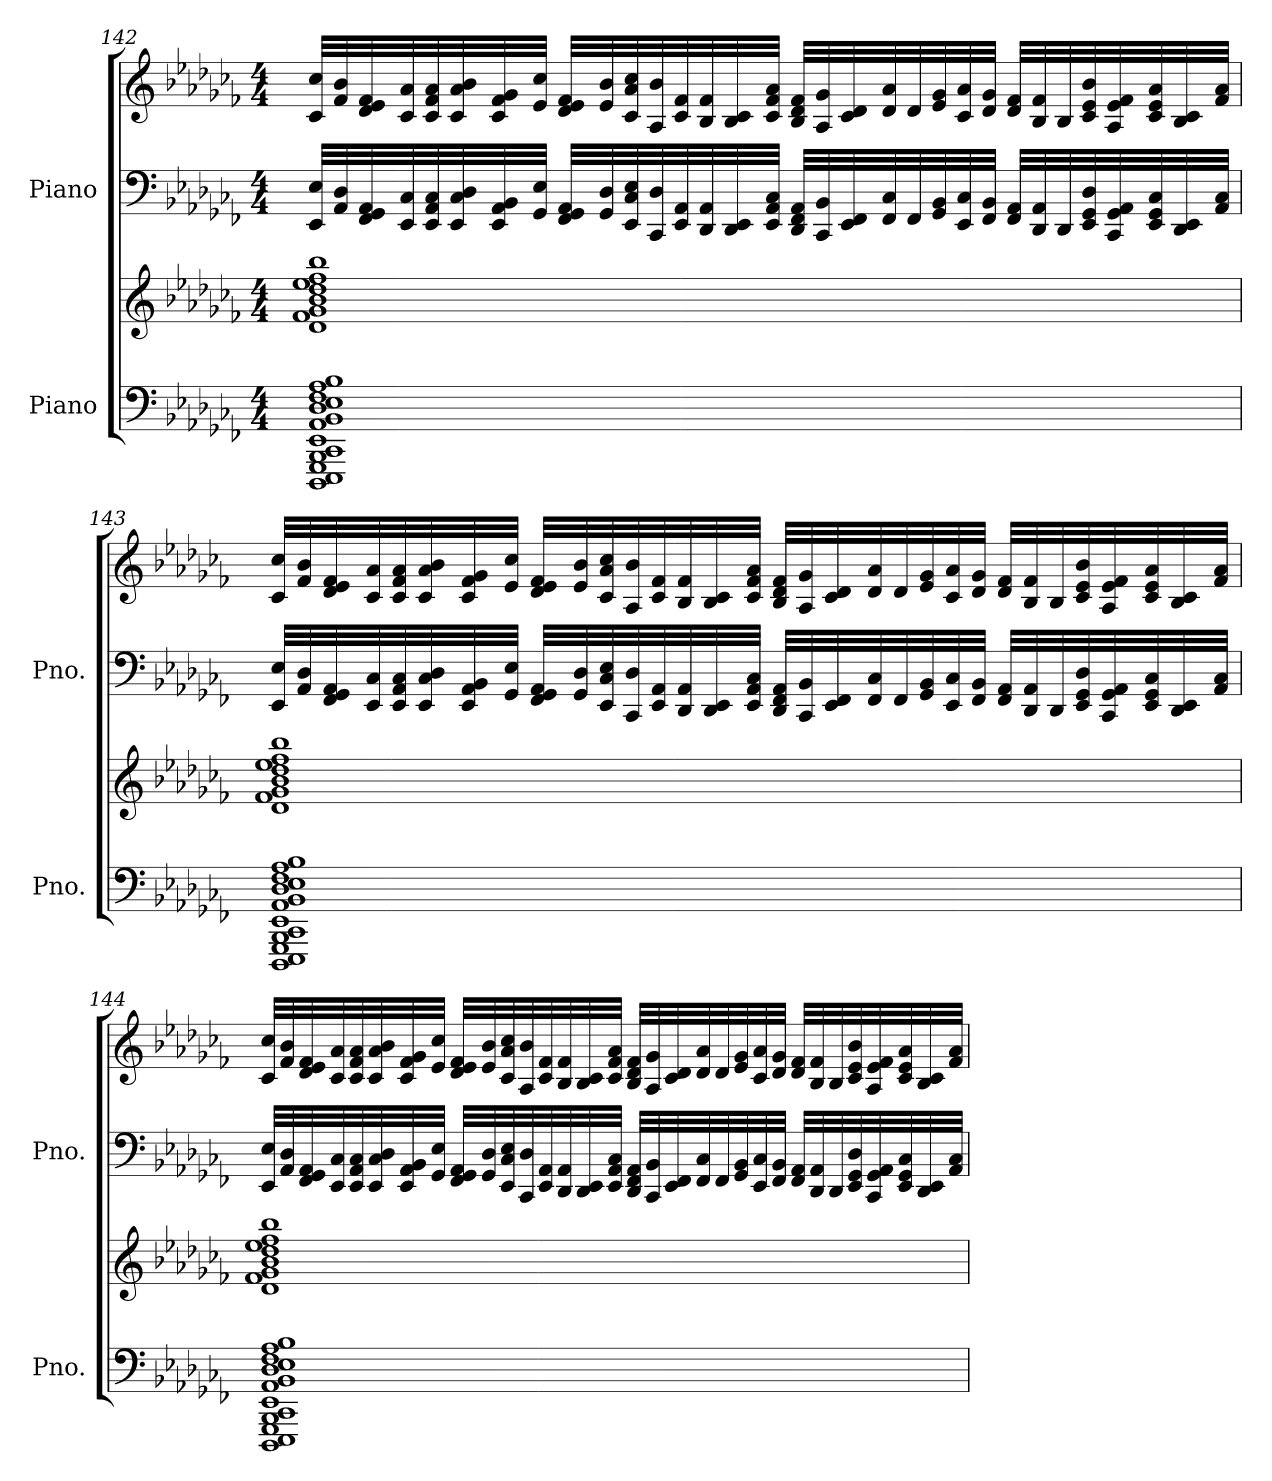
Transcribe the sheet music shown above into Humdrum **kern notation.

**kern	**kern	**kern	**kern
*part2	*part2	*part1	*part1
*staff4	*staff3	*staff2	*staff1
*I"Piano	*	*I"Piano	*
*I'Pno.	*	*I'Pno.	*
!!LO:LB:g=z
*clefF4	*clefG2	*clefF4	*clefG2
*ITrd14c24	*ITrd14c24	*ITrd-21c-36	*ITrd-21c-36
*k[b-e-a-d-g-c-f-]	*k[b-e-a-d-g-c-f-]	*k[b-e-a-d-g-c-f-]	*k[b-e-a-d-g-c-f-]
*M4/4	*M4/4	*M4/4	*M4/4
=142	=142	=142	=142
1DDDDD- 1EEEEE- 1GGGGG- 1BBBBB- 1CCCC- 1EEEE- 1AAAA- 1BBBB- 1DDD- 1EEE- 1FFF- 1AAA- 1BBB-	1DD- 1FF- 1GG- 1BB- 1D- 1E- 1F- 1B-	32ee-/ 32eee-/LLL	32cccc-/ 32ccccc-/LLL
.	.	32aa-/ 32ddd-/	32ffff-/ 32bbbb-/
.	.	32ff-/ 32gg-/ 32aa-/	32dddd-/ 32eeee-/ 32ffff-/
.	.	32ee-/ 32ccc-/	32cccc-/ 32aaaa-/
.	.	32ee-/ 32aa-/ 32ccc-/	32cccc-/ 32ffff-/ 32aaaa-/
.	.	32ee-/ 32ccc-/ 32ddd-/	32cccc-/ 32aaaa-/ 32bbbb-/
.	.	32ee-/ 32aa-/ 32bb-/	32cccc-/ 32ffff-/ 32gggg-/
.	.	32gg-/ 32eee-/JJJ	32eeee-/ 32ccccc-/JJJ
.	.	32ff-/ 32gg-/ 32aa-/LLL	32dddd-/ 32eeee-/ 32ffff-/LLL
.	.	32gg-/ 32ddd-/	32eeee-/ 32bbbb-/
.	.	32ee-/ 32ccc-/ 32eee-/	32cccc-/ 32aaaa-/ 32ccccc-/
.	.	32cc-/ 32ddd-/	32aaa-/ 32bbbb-/
.	.	32ee-/ 32aa-/	32cccc-/ 32ffff-/
.	.	32dd-/ 32aa-/	32bbb-/ 32ffff-/
.	.	32dd-/ 32ee-/	32bbb-/ 32cccc-/
.	.	32ee-/ 32aa-/ 32ccc-/JJJ	32cccc-/ 32ffff-/ 32aaaa-/JJJ
.	.	32dd-/ 32ff-/ 32aa-/LLL	32bbb-/ 32dddd-/ 32ffff-/LLL
.	.	32cc-/ 32bb-/	32aaa-/ 32gggg-/
.	.	32ee-/ 32ff-/	32cccc-/ 32dddd-/
.	.	32ff-/ 32ccc-/	32dddd-/ 32aaaa-/
.	.	32ff-/	32dddd-/
.	.	32gg-/ 32bb-/	32eeee-/ 32gggg-/
.	.	32ee-/ 32ccc-/	32cccc-/ 32aaaa-/
.	.	32ff-/ 32bb-/JJJ	32dddd-/ 32gggg-/JJJ
.	.	32ff-/ 32aa-/LLL	32dddd-/ 32ffff-/LLL
.	.	32dd-/ 32aa-/	32bbb-/ 32ffff-/
.	.	32dd-/	32bbb-/
.	.	32ee-/ 32gg-/ 32ddd-/	32cccc-/ 32eeee-/ 32bbbb-/
.	.	32cc-/ 32gg-/ 32aa-/	32aaa-/ 32eeee-/ 32ffff-/
.	.	32ee-/ 32gg-/ 32ccc-/	32cccc-/ 32eeee-/ 32aaaa-/
.	.	32dd-/ 32ee-/	32bbb-/ 32cccc-/
.	.	32aa-/ 32ccc-/JJJ	32ffff-/ 32aaaa-/JJJ
!!LO:LB:g=z
=143	=143	=143	=143
1DDDDD- 1EEEEE- 1GGGGG- 1BBBBB- 1CCCC- 1EEEE- 1AAAA- 1BBBB- 1DDD- 1EEE- 1FFF- 1AAA- 1BBB-	1DD- 1FF- 1GG- 1BB- 1D- 1E- 1F- 1B-	32ee-/ 32eee-/LLL	32cccc-/ 32ccccc-/LLL
.	.	32aa-/ 32ddd-/	32ffff-/ 32bbbb-/
.	.	32ff-/ 32gg-/ 32aa-/	32dddd-/ 32eeee-/ 32ffff-/
.	.	32ee-/ 32ccc-/	32cccc-/ 32aaaa-/
.	.	32ee-/ 32aa-/ 32ccc-/	32cccc-/ 32ffff-/ 32aaaa-/
.	.	32ee-/ 32ccc-/ 32ddd-/	32cccc-/ 32aaaa-/ 32bbbb-/
.	.	32ee-/ 32aa-/ 32bb-/	32cccc-/ 32ffff-/ 32gggg-/
.	.	32gg-/ 32eee-/JJJ	32eeee-/ 32ccccc-/JJJ
.	.	32ff-/ 32gg-/ 32aa-/LLL	32dddd-/ 32eeee-/ 32ffff-/LLL
.	.	32gg-/ 32ddd-/	32eeee-/ 32bbbb-/
.	.	32ee-/ 32ccc-/ 32eee-/	32cccc-/ 32aaaa-/ 32ccccc-/
.	.	32cc-/ 32ddd-/	32aaa-/ 32bbbb-/
.	.	32ee-/ 32aa-/	32cccc-/ 32ffff-/
.	.	32dd-/ 32aa-/	32bbb-/ 32ffff-/
.	.	32dd-/ 32ee-/	32bbb-/ 32cccc-/
.	.	32ee-/ 32aa-/ 32ccc-/JJJ	32cccc-/ 32ffff-/ 32aaaa-/JJJ
.	.	32dd-/ 32ff-/ 32aa-/LLL	32bbb-/ 32dddd-/ 32ffff-/LLL
.	.	32cc-/ 32bb-/	32aaa-/ 32gggg-/
.	.	32ee-/ 32ff-/	32cccc-/ 32dddd-/
.	.	32ff-/ 32ccc-/	32dddd-/ 32aaaa-/
.	.	32ff-/	32dddd-/
.	.	32gg-/ 32bb-/	32eeee-/ 32gggg-/
.	.	32ee-/ 32ccc-/	32cccc-/ 32aaaa-/
.	.	32ff-/ 32bb-/JJJ	32dddd-/ 32gggg-/JJJ
.	.	32ff-/ 32aa-/LLL	32dddd-/ 32ffff-/LLL
.	.	32dd-/ 32aa-/	32bbb-/ 32ffff-/
.	.	32dd-/	32bbb-/
.	.	32ee-/ 32gg-/ 32ddd-/	32cccc-/ 32eeee-/ 32bbbb-/
.	.	32cc-/ 32gg-/ 32aa-/	32aaa-/ 32eeee-/ 32ffff-/
.	.	32ee-/ 32gg-/ 32ccc-/	32cccc-/ 32eeee-/ 32aaaa-/
.	.	32dd-/ 32ee-/	32bbb-/ 32cccc-/
.	.	32aa-/ 32ccc-/JJJ	32ffff-/ 32aaaa-/JJJ
!!LO:PB:g=z
=144	=144	=144	=144
1DDDDD- 1EEEEE- 1GGGGG- 1BBBBB- 1CCCC- 1EEEE- 1AAAA- 1BBBB- 1DDD- 1EEE- 1FFF- 1AAA- 1BBB-	1DD- 1FF- 1GG- 1BB- 1D- 1E- 1F- 1B-	32ee-/ 32eee-/LLL	32cccc-/ 32ccccc-/LLL
.	.	32aa-/ 32ddd-/	32ffff-/ 32bbbb-/
.	.	32ff-/ 32gg-/ 32aa-/	32dddd-/ 32eeee-/ 32ffff-/
.	.	32ee-/ 32ccc-/	32cccc-/ 32aaaa-/
.	.	32ee-/ 32aa-/ 32ccc-/	32cccc-/ 32ffff-/ 32aaaa-/
.	.	32ee-/ 32ccc-/ 32ddd-/	32cccc-/ 32aaaa-/ 32bbbb-/
.	.	32ee-/ 32aa-/ 32bb-/	32cccc-/ 32ffff-/ 32gggg-/
.	.	32gg-/ 32eee-/JJJ	32eeee-/ 32ccccc-/JJJ
.	.	32ff-/ 32gg-/ 32aa-/LLL	32dddd-/ 32eeee-/ 32ffff-/LLL
.	.	32gg-/ 32ddd-/	32eeee-/ 32bbbb-/
.	.	32ee-/ 32ccc-/ 32eee-/	32cccc-/ 32aaaa-/ 32ccccc-/
.	.	32cc-/ 32ddd-/	32aaa-/ 32bbbb-/
.	.	32ee-/ 32aa-/	32cccc-/ 32ffff-/
.	.	32dd-/ 32aa-/	32bbb-/ 32ffff-/
.	.	32dd-/ 32ee-/	32bbb-/ 32cccc-/
.	.	32ee-/ 32aa-/ 32ccc-/JJJ	32cccc-/ 32ffff-/ 32aaaa-/JJJ
.	.	32dd-/ 32ff-/ 32aa-/LLL	32bbb-/ 32dddd-/ 32ffff-/LLL
.	.	32cc-/ 32bb-/	32aaa-/ 32gggg-/
.	.	32ee-/ 32ff-/	32cccc-/ 32dddd-/
.	.	32ff-/ 32ccc-/	32dddd-/ 32aaaa-/
.	.	32ff-/	32dddd-/
.	.	32gg-/ 32bb-/	32eeee-/ 32gggg-/
.	.	32ee-/ 32ccc-/	32cccc-/ 32aaaa-/
.	.	32ff-/ 32bb-/JJJ	32dddd-/ 32gggg-/JJJ
.	.	32ff-/ 32aa-/LLL	32dddd-/ 32ffff-/LLL
.	.	32dd-/ 32aa-/	32bbb-/ 32ffff-/
.	.	32dd-/	32bbb-/
.	.	32ee-/ 32gg-/ 32ddd-/	32cccc-/ 32eeee-/ 32bbbb-/
.	.	32cc-/ 32gg-/ 32aa-/	32aaa-/ 32eeee-/ 32ffff-/
.	.	32ee-/ 32gg-/ 32ccc-/	32cccc-/ 32eeee-/ 32aaaa-/
.	.	32dd-/ 32ee-/	32bbb-/ 32cccc-/
.	.	32aa-/ 32ccc-/JJJ	32ffff-/ 32aaaa-/JJJ
=	=	=	=
*-	*-	*-	*-
